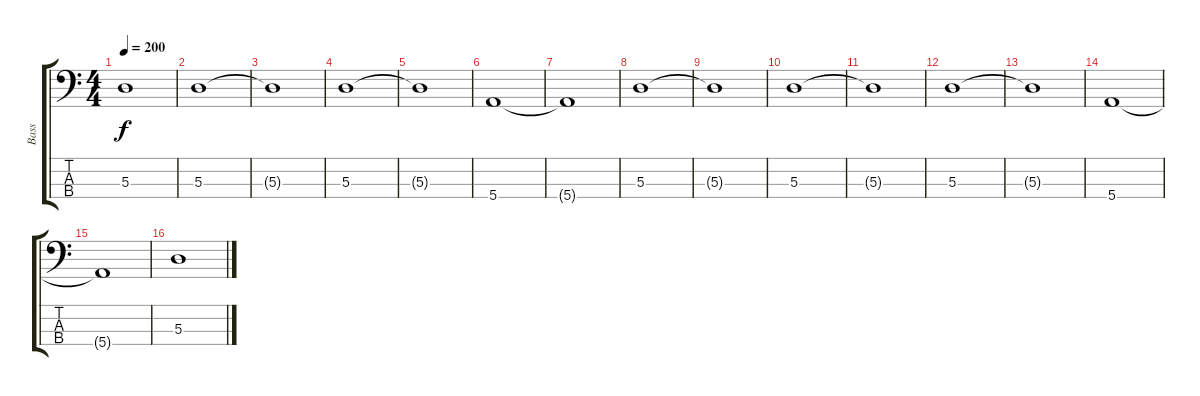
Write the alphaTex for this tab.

\track ("Bass" "Bass") {instrument electricbassfinger}
\staff {score tabs}
\tuning (G2 D2 A1 E1) {hide}
\ts (4 4)
\tempo 200
\clef f4
\ks c
5.3{t}.1{dy f} |
5.3.1 |
5.3{t}.1 |
5.3.1 |
5.3{t}.1 |
5.4.1 |
5.4{t}.1 |
5.3.1 |
5.3{t}.1 |
5.3.1 |
5.3{t}.1 |
5.3.1 |
5.3{t}.1 |
5.4.1 |
5.4{t}.1 |
5.3.1
